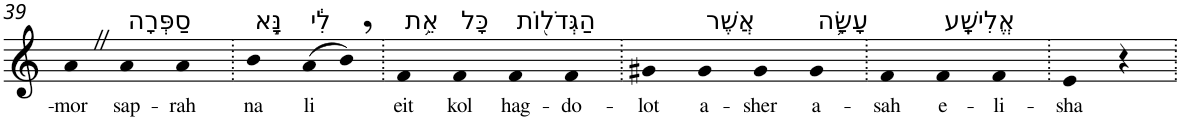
**kern	**text
*part1	*part1
*staff1	*staff1
*I"Piano	*
*I'Pno	*
!!LO:PB:g=z
*clefG2	*
*k[]	*
=39	=39
!	!LO:LY:b
4aZ	-mor
!LO:TX:a:t=סַפְּרָה	!
!	!LO:LY:b
4a	sap-
!	!LO:LY:b
4a	-rah
=40.	=40.
!LO:TX:a:t=נָּ֣א	!
!	!LO:LY:b
4b	na
!LO:TX:a:t=לִ֔י	!
!	!LO:LY:b
(>8a	li
8b,)	.
=41.	=41.
!LO:TX:a:t=אֵ֥ת	!
!	!LO:LY:b
4f	eit
!LO:TX:a:t=כָּל	!
!	!LO:LY:b
4f	kol
!LO:TX:a:t=הַגְּדֹל֖וֹת	!
!	!LO:LY:b
4f	hag-
!	!LO:LY:b
4f	-do-
=42.	=42.
!	!LO:LY:b
4g#X	-lot
!LO:TX:a:t=אֲשֶׁר	!
!	!LO:LY:b
4g#	a-
!	!LO:LY:b
4g#	-sher
!LO:TX:a:t=עָשָׂ֥ה	!
!	!LO:LY:b
4g#	a-
=43.	=43.
!	!LO:LY:b
4f	-sah
!LO:TX:a:t=אֱלִישָֽׁע	!
!	!LO:LY:b
4f	e-
!	!LO:LY:b
4f	-li-
=44.	=44.
!	!LO:LY:b
4e	-sha
4r	.
=.	=.
*-	*-
